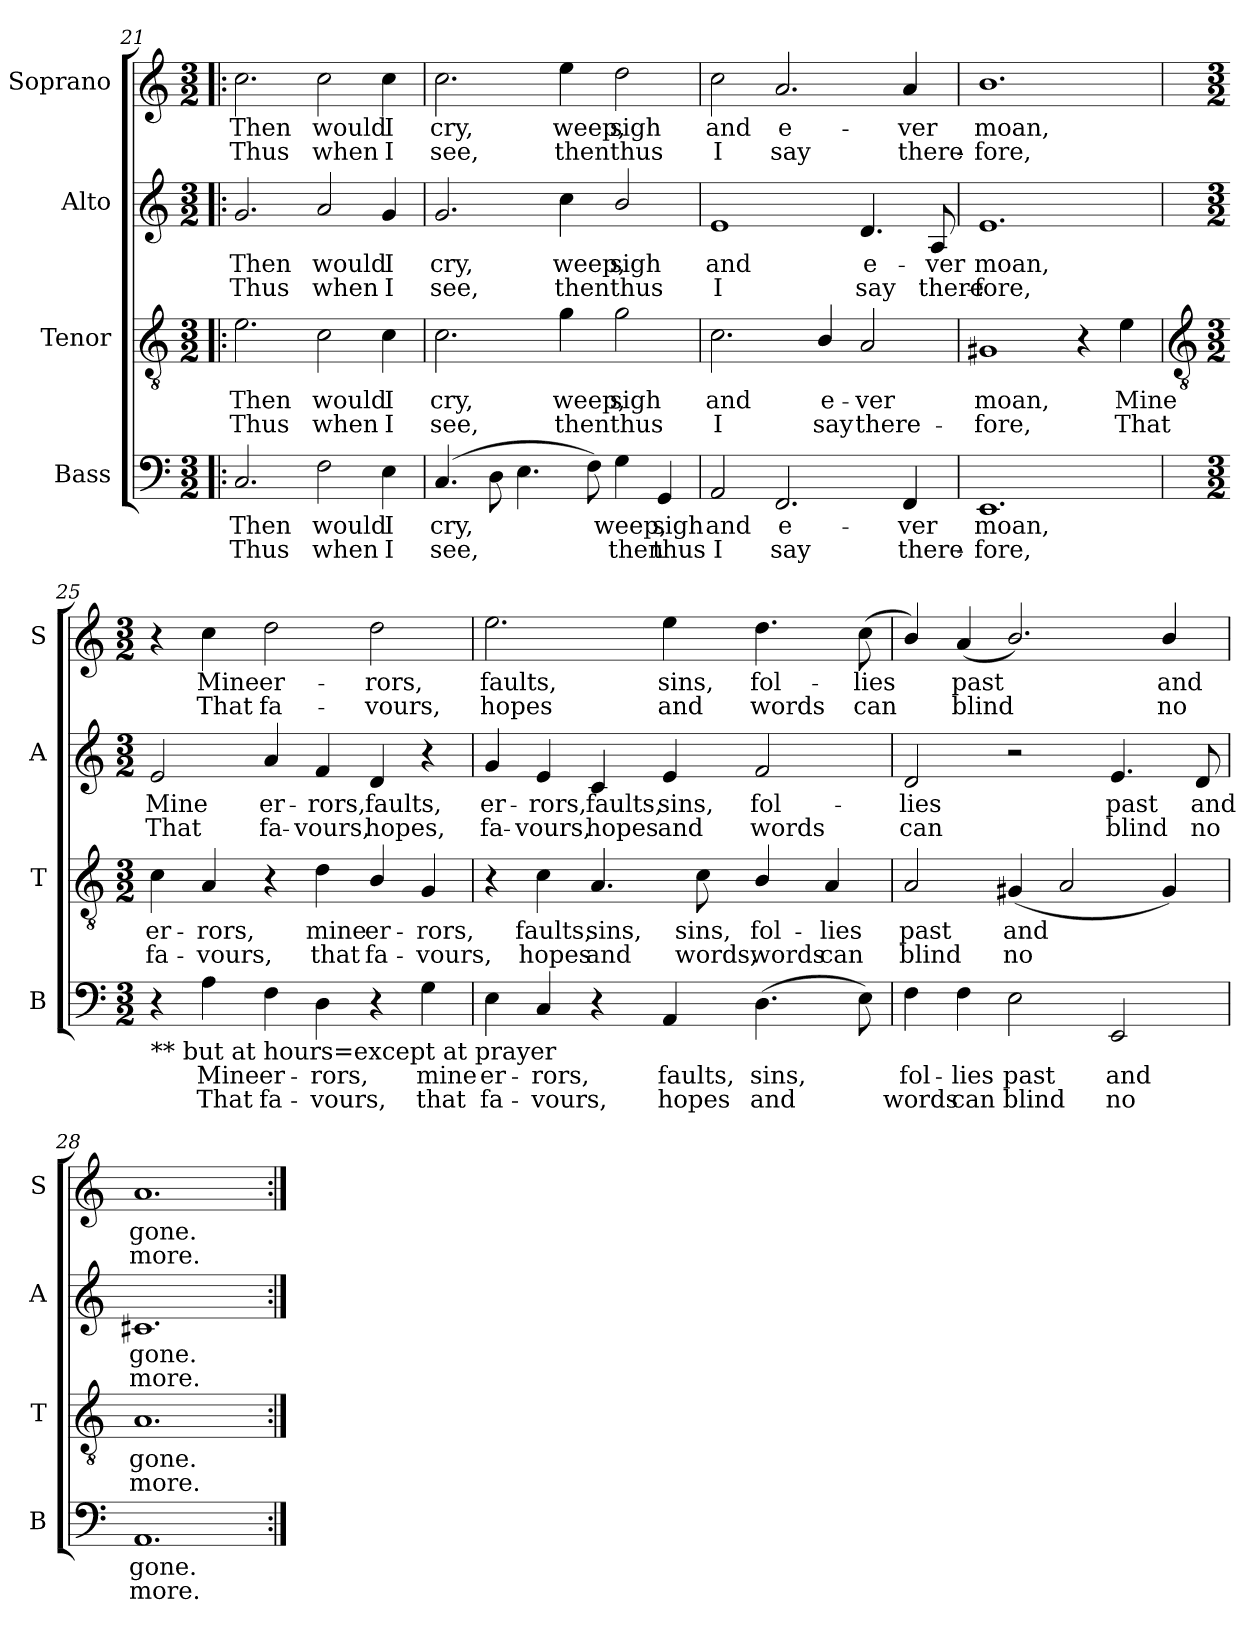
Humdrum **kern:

**kern	**text	**text	**kern	**text	**text	**kern	**text	**text	**kern	**text	**text
*part4	*part4	*part4	*part3	*part3	*part3	*part2	*part2	*part2	*part1	*part1	*part1
*staff4	*staff4	*staff4	*staff3	*staff3	*staff3	*staff2	*staff2	*staff2	*staff1	*staff1	*staff1
*I"Bass	*	*	*I"Tenor	*	*	*I"Alto	*	*	*I"Soprano	*	*
*I'B	*	*	*I'T	*	*	*I'A	*	*	*I'S	*	*
!!LO:LB:g=z
*clefF4	*	*	*clefGv2	*	*	*clefG2	*	*	*clefG2	*	*
*k[]	*	*	*k[]	*	*	*k[]	*	*	*k[]	*	*
*C:	*	*	*C:	*	*	*C:	*	*	*C:	*	*
*M3/2	*	*	*M3/2	*	*	*M3/2	*	*	*M3/2	*	*
=21!|:	=21!|:	=21!|:	=21!|:	=21!|:	=21!|:	=21!|:	=21!|:	=21!|:	=21!|:	=21!|:	=21!|:
!	!LO:LY:b	!LO:LY:b	!	!LO:LY:b	!LO:LY:b	!	!LO:LY:b	!LO:LY:b	!	!LO:LY:b	!LO:LY:b
2.C	Then	Thus	2.e	Then	Thus	2.g	Then	Thus	2.cc	Then	Thus
!	!LO:LY:b	!LO:LY:b	!	!LO:LY:b	!LO:LY:b	!	!LO:LY:b	!LO:LY:b	!	!LO:LY:b	!LO:LY:b
2F	would	when	2c	would	when	2a	would	when	2cc	would	when
!	!LO:LY:b	!LO:LY:b	!	!LO:LY:b	!LO:LY:b	!	!LO:LY:b	!LO:LY:b	!	!LO:LY:b	!LO:LY:b
4E	I	I	4c	I	I	4g	I	I	4cc	I	I
=22	=22	=22	=22	=22	=22	=22	=22	=22	=22	=22	=22
!	!LO:LY:b	!LO:LY:b	!	!LO:LY:b	!LO:LY:b	!	!LO:LY:b	!LO:LY:b	!	!LO:LY:b	!LO:LY:b
(>4.C	cry,	see,	2.c	cry,	see,	2.g	cry,	see,	2.cc	cry,	see,
8D	.	.	.	.	.	.	.	.	.	.	.
4.E	.	.	.	.	.	.	.	.	.	.	.
!	!	!	!	!LO:LY:b	!LO:LY:b	!	!LO:LY:b	!LO:LY:b	!	!LO:LY:b	!LO:LY:b
.	.	.	4g	weep,	then	4cc	weep,	then	4ee	weep,	then
8F)	.	.	.	.	.	.	.	.	.	.	.
!	!LO:LY:b	!LO:LY:b	!	!LO:LY:b	!LO:LY:b	!	!LO:LY:b	!LO:LY:b	!	!LO:LY:b	!LO:LY:b
4G	weep,	then	2g	sigh	thus	2b/	sigh	thus	2dd	sigh	thus
!	!LO:LY:b	!LO:LY:b	!	!	!	!	!	!	!	!	!
4GG	sigh	thus	.	.	.	.	.	.	.	.	.
=23	=23	=23	=23	=23	=23	=23	=23	=23	=23	=23	=23
!	!LO:LY:b	!LO:LY:b	!	!LO:LY:b	!LO:LY:b	!	!LO:LY:b	!LO:LY:b	!	!LO:LY:b	!LO:LY:b
2AA	and	I	2.c	and	I	1e	and	I	2cc	and	I
!	!LO:LY:b	!LO:LY:b	!	!	!	!	!	!	!	!LO:LY:b	!LO:LY:b
2.FF	e-	-say	.	.	.	.	.	.	2.a	e-	-say
!	!	!	!	!LO:LY:b	!LO:LY:b	!	!	!	!	!	!
.	.	.	4B/	e-	-say	.	.	.	.	.	.
!	!	!	!	!LO:LY:b	!LO:LY:b	!	!LO:LY:b	!LO:LY:b	!	!	!
.	.	.	2A	ver	there-	4.d	e-	-say	.	.	.
!	!LO:LY:b	!LO:LY:b	!	!	!	!	!	!	!	!LO:LY:b	!LO:LY:b
4FF	ver	there-	.	.	.	.	.	.	4a	ver	there-
!	!	!	!	!	!	!	!LO:LY:b	!LO:LY:b	!	!	!
.	.	.	.	.	.	8A	ver	there-	.	.	.
=24	=24	=24	=24	=24	=24	=24	=24	=24	=24	=24	=24
!	!LO:LY:b	!LO:LY:b	!	!LO:LY:b	!LO:LY:b	!	!LO:LY:b	!LO:LY:b	!	!LO:LY:b	!LO:LY:b
1.EE	-moan,	fore,	1G#X	-moan,	fore,	1.e	-moan,	fore,	1.b	-moan,	fore,
.	.	.	4r	.	.	.	.	.	.	.	.
!	!	!	!	!LO:LY:b	!LO:LY:b	!	!	!	!	!	!
.	.	.	4e	Mine	That	.	.	.	.	.	.
!!LO:LB:g=z
=25	=25	=25	=25	=25	=25	=25	=25	=25	=25	=25	=25
*	*	*	*clefGv2	*	*	*	*	*	*	*	*
*M3/2	*	*	*M3/2	*	*	*M3/2	*	*	*M3/2	*	*
!LO:TX:b:t=** but at hours=except at prayer	!	!	!	!	!	!	!	!	!	!	!
!	!	!	!	!LO:LY:b	!LO:LY:b	!	!LO:LY:b	!LO:LY:b	!	!	!
4r	.	.	4c	er-	-fa-	2e	Mine	That	4r	.	.
!	!LO:LY:b	!LO:LY:b	!	!LO:LY:b	!LO:LY:b	!	!	!	!	!LO:LY:b	!LO:LY:b
4A	Mine	That	4A	-rors,	vours,	.	.	.	4cc	Mine	That
!	!LO:LY:b	!LO:LY:b	!	!	!	!	!LO:LY:b	!LO:LY:b	!	!LO:LY:b	!LO:LY:b
4F	er-	-fa-	4r	.	.	4a	er-	-fa-	2dd	er-	-fa-
!	!LO:LY:b	!LO:LY:b	!	!LO:LY:b	!LO:LY:b	!	!LO:LY:b	!LO:LY:b	!	!	!
4D	-rors,	vours,	4d	mine	that	4f	-rors,	vours,	.	.	.
!	!	!	!	!LO:LY:b	!LO:LY:b	!	!LO:LY:b	!LO:LY:b	!	!LO:LY:b	!LO:LY:b
4r	.	.	4B/	er-	-fa-	4d	faults,	hopes,	2dd	-rors,	vours,
!	!LO:LY:b	!LO:LY:b	!	!LO:LY:b	!LO:LY:b	!	!	!	!	!	!
4G	mine	that	4G	-rors,	vours,	4r	.	.	.	.	.
=26	=26	=26	=26	=26	=26	=26	=26	=26	=26	=26	=26
!	!LO:LY:b	!LO:LY:b	!	!	!	!	!LO:LY:b	!LO:LY:b	!	!LO:LY:b	!LO:LY:b
4E	er-	-fa-	4r	.	.	4g	er-	-fa-	2.ee	faults,	hopes
!	!LO:LY:b	!LO:LY:b	!	!LO:LY:b	!LO:LY:b	!	!LO:LY:b	!LO:LY:b	!	!	!
4C	-rors,	vours,	4c	faults,	hopes	4e	-rors,	vours,	.	.	.
!	!	!	!	!LO:LY:b	!LO:LY:b	!	!LO:LY:b	!LO:LY:b	!	!	!
4r	.	.	4.A	sins,	and	4c	faults,	hopes	.	.	.
!	!LO:LY:b	!LO:LY:b	!	!	!	!	!LO:LY:b	!LO:LY:b	!	!LO:LY:b	!LO:LY:b
4AA	faults,	hopes	.	.	.	4e	sins,	and	4ee	sins,	and
!	!	!	!	!LO:LY:b	!LO:LY:b	!	!	!	!	!	!
.	.	.	8c	sins,	words,	.	.	.	.	.	.
!	!LO:LY:b	!LO:LY:b	!	!LO:LY:b	!LO:LY:b	!	!LO:LY:b	!LO:LY:b	!	!LO:LY:b	!LO:LY:b
(>4.D	sins,	and	4B/	fol-	-words	2f	fol-	-words	4.dd	fol-	-words
!	!	!	!	!LO:LY:b	!LO:LY:b	!	!	!	!	!	!
.	.	.	4A	lies	can	.	.	.	.	.	.
!	!	!	!	!	!	!	!	!	!	!LO:LY:b	!LO:LY:b
8E)	.	.	.	.	.	.	.	.	(<8ccL	lies	can
=27	=27	=27	=27	=27	=27	=27	=27	=27	=27	=27	=27
!	!LO:LY:b	!LO:LY:b	!	!LO:LY:b	!LO:LY:b	!	!LO:LY:b	!LO:LY:b	!	!	!
4F	fol-	-words	2A	past	blind	2d	lies	can	4b/)	.	.
!	!LO:LY:b	!LO:LY:b	!	!	!	!	!	!	!	!LO:LY:b	!LO:LY:b
4F	lies	can	.	.	.	.	.	.	(<4a	past	blind
!	!LO:LY:b	!LO:LY:b	!	!LO:LY:b	!LO:LY:b	!	!	!	!	!	!
2E	past	blind	(<4G#X	and	no	2r	.	.	2.b/)	.	.
.	.	.	2A	.	.	.	.	.	.	.	.
!	!LO:LY:b	!LO:LY:b	!	!	!	!	!LO:LY:b	!LO:LY:b	!	!	!
2EE	and	no	.	.	.	4.e	past	blind	.	.	.
!	!	!	!	!	!	!	!	!	!	!LO:LY:b	!LO:LY:b
.	.	.	4G#)	.	.	.	.	.	4b/	and	no
!	!	!	!	!	!	!	!LO:LY:b	!LO:LY:b	!	!	!
.	.	.	.	.	.	8d	and	no	.	.	.
=28	=28	=28	=28	=28	=28	=28	=28	=28	=28	=28	=28
!	!LO:LY:b	!LO:LY:b	!	!LO:LY:b	!LO:LY:b	!	!LO:LY:b	!LO:LY:b	!	!LO:LY:b	!LO:LY:b
1.AA	gone.	more.	1.A	gone.	more.	1.c#X	gone.	more.	1.a	gone.	more.
=:|!	=:|!	=:|!	=:|!	=:|!	=:|!	=:|!	=:|!	=:|!	=:|!	=:|!	=:|!
*-	*-	*-	*-	*-	*-	*-	*-	*-	*-	*-	*-
